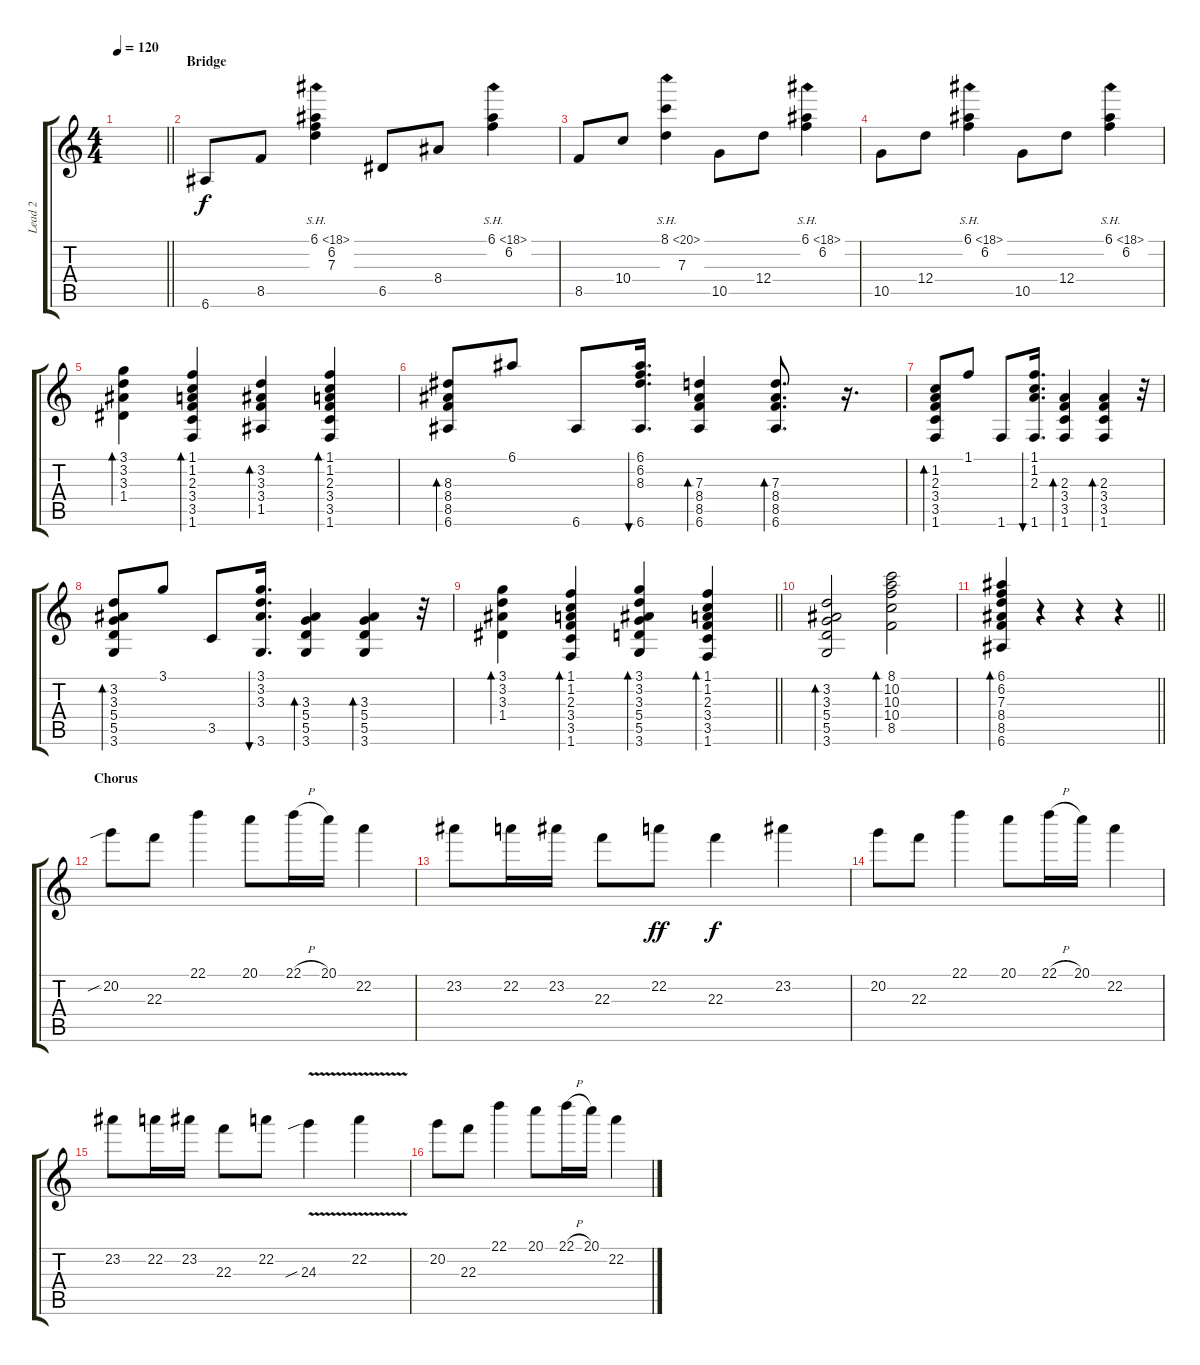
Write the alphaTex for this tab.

\track ("Lead 2" "Lead 2") {instrument acousticguitarsteel}
\staff {score tabs}
\tuning (E4 B3 G3 D3 A2 E2) {hide}
\ts (4 4)
\tempo 120
\clef g2
\barLineRight lightlight
\ks c
|
\section ("" "Bridge")
6.6.8{volume 13 balance 5 instrument acousticguitarsteel} 8.5.8 (6.1{sh 12} 6.2 7.3).4 6.5.8 8.4.8 (6.1{sh 12} 6.2).4 |
8.5.8 10.4.8 (8.1{sh 12} 7.3).4 10.5.8 12.4.8 (6.1{sh 12} 6.2).4 |
10.5.8 12.4.8 (6.1{sh 12} 6.2).4 10.5.8 12.4.8 (6.1{sh 12} 6.2).4 |
(3.1 3.2 3.3 1.4).4{bd 240} (1.1 1.2 2.3 3.4 3.5 1.6).4{bd 60} (3.2 3.3 3.4 1.5).4{bd 60} (1.1 1.2 2.3 3.4 3.5 1.6).4{bd 60} |
(8.3 8.4 8.5 6.6).8{bd 120} 6.1.8 6.6.8 (6.1 6.2 8.3 6.6).16{d bu 60} (7.3 8.4 8.5 6.6).4{bd 120} (7.3 8.4 8.5 6.6).8{d bd 120} r.16{d} |
(1.2 2.3 3.4 3.5 1.6).8{bd 120} 1.1.8 1.6.8 (1.1 1.2 2.3 1.6).16{d bu 60} (2.3 3.4 3.5 1.6).4{bd 120} (2.3 3.4 3.5 1.6).4{bd 120} r.32 |
(3.2 3.3 5.4 5.5 3.6).8{bd 120} 3.1.8 3.5.8 (3.1 3.2 3.3 3.6).16{d bu 60} (3.3 5.4 5.5 3.6).4{bd 120} (3.3 5.4 5.5 3.6).4{bd 120} r.32 |
\barLineRight lightlight
(3.1 3.2 3.3 1.4).4{bd 120} (1.1 1.2 2.3 3.4 3.5 1.6).4{bd 120} (3.1 3.2 3.3 5.4 5.5 3.6).4{bd 120} (1.1 1.2 2.3 3.4 3.5 1.6).4{bd 120} |
(3.2 3.3 5.4 5.5 3.6).2{bd 120} (8.1 10.2 10.3 10.4 8.5).2{bd 240} |
\barLineRight lightlight
(6.1 6.2 7.3 8.4 8.5 6.6).4{bd 120} r.4 r.4 r.4 |
\section ("" "Chorus")
20.2{sib}.8{volume 13 balance 9 instrument overdrivenguitar} 22.3.8 22.1.4 20.1.8 22.1{h}.16 20.1.16 22.2.4 |
23.2.8 22.2.16 23.2.16 22.3.8 22.2.8{dy ff} 22.3.4{dy f} 23.2.4 |
20.2.8 22.3.8 22.1.4 20.1.8 22.1{h}.16 20.1.16 22.2.4 |
23.2.8 22.2.16 23.2.16 22.3.8 22.2.8 24.3{v sib}.4 22.2{v}.4 |
20.2.8 22.3.8 22.1.4 20.1.8 22.1{h}.16 20.1.16 22.2.4
